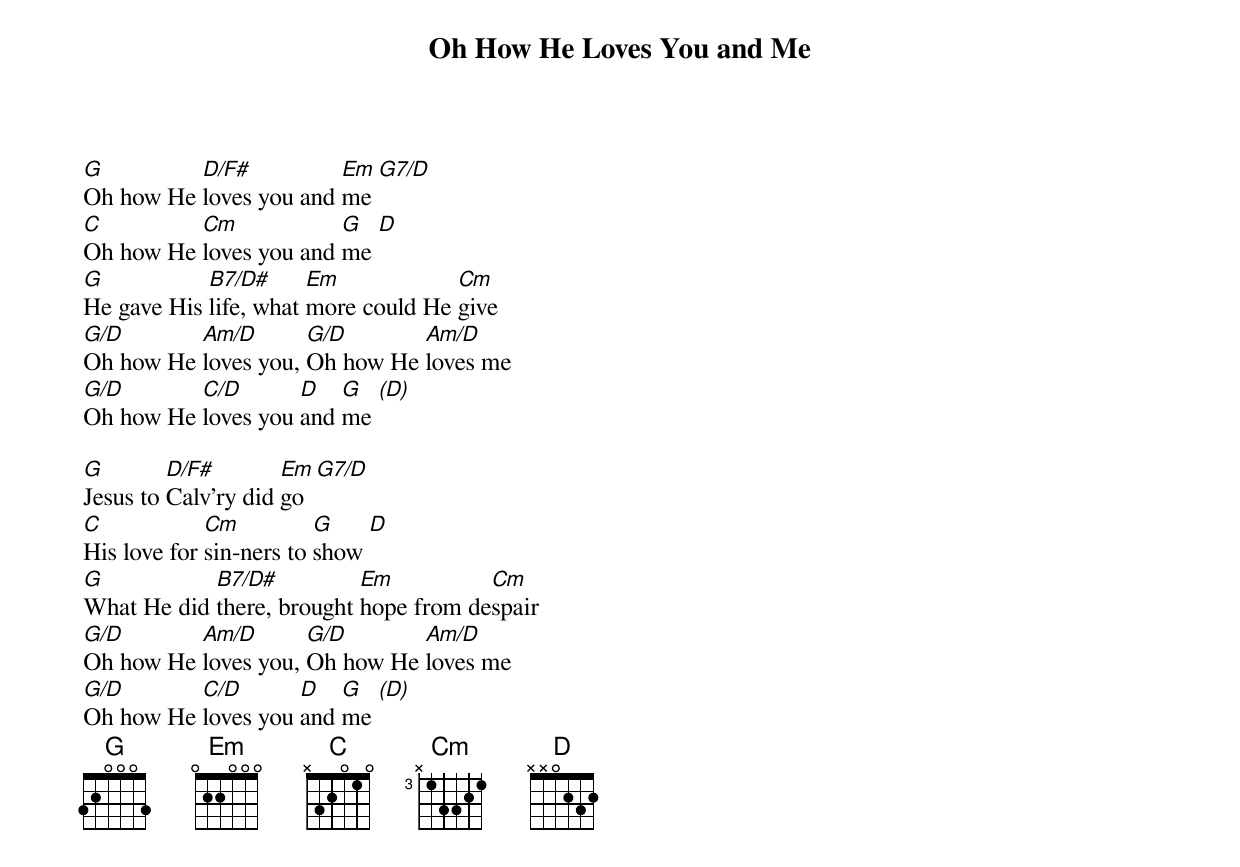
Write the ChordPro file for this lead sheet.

{title: Oh How He Loves You and Me}
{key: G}
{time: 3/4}
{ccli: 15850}
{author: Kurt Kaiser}
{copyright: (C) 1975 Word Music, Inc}

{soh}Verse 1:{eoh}
[G]Oh how He [D/F#]loves you and [Em]me [G7/D]
[C]Oh how He [Cm]loves you and [G]me [D]
[G]He gave His [B7/D#]life, what [Em]more could He [Cm]give
[G/D]Oh how He [Am/D]loves you, [G/D]Oh how He [Am/D]loves me
[G/D]Oh how He [C/D]loves you [D]and [G]me [(D)]

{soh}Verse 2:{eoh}
[G]Jesus to [D/F#]Calv'ry did [Em]go [G7/D]
[C]His love for [Cm]sin-ners to [G]show [D]
[G]What He did [B7/D#]there, brought [Em]hope from de[Cm]spair
[G/D]Oh how He [Am/D]loves you, [G/D]Oh how He [Am/D]loves me
[G/D]Oh how He [C/D]loves you [D]and [G]me [(D)]
